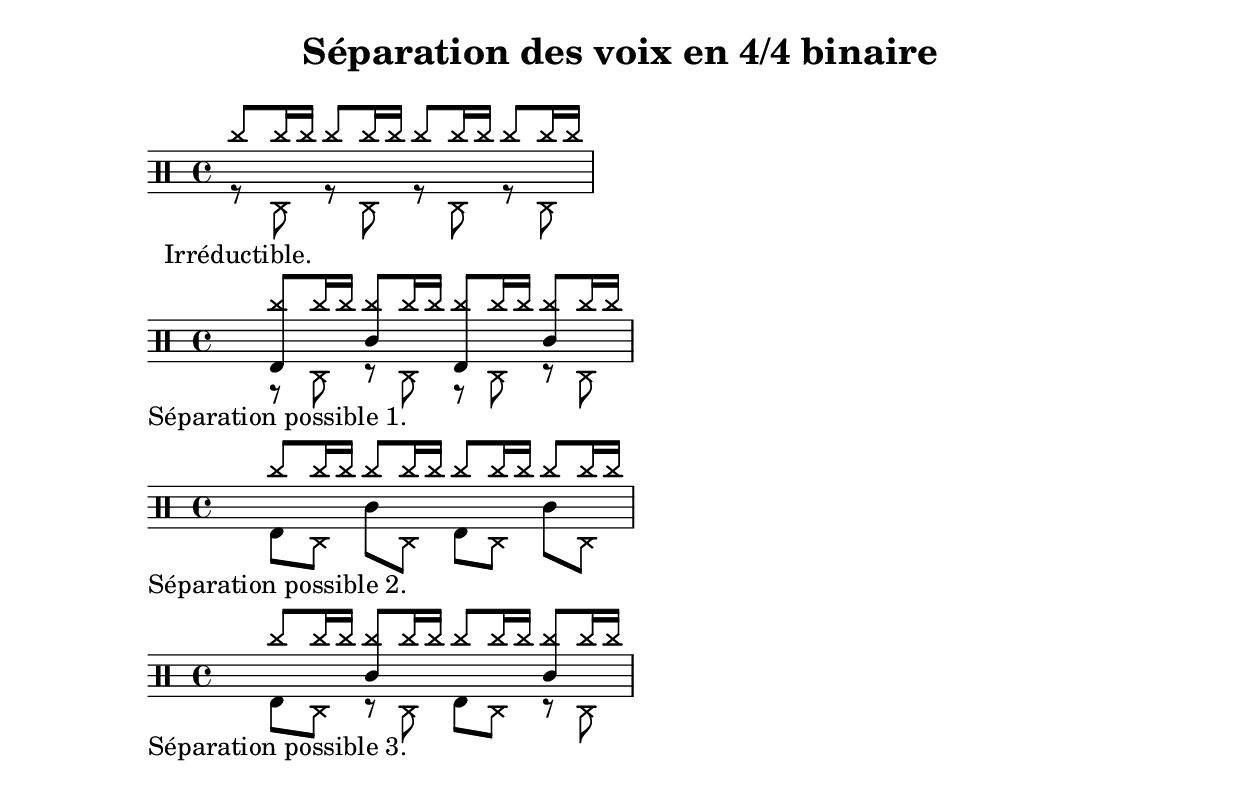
\version "2.20.0"
\include "../../0_drum_style_perso.ly"


\header {
  title = "Séparation des voix en 4/4 binaire"
  composer = " "
}


up = \drummode {
  cymr8 cymr16 cymr cymr8 cymr16 cymr cymr8 cymr16 cymr cymr8 cymr16 cymr 
}
down = \drummode {
  r8 hhp r hhp r hhp r hhp 
}
\score {
  <<
		\new DrumStaff
	<<
	  \set DrumStaff.drumStyleTable = #(alist->hash-table mydrums)
	  \new DrumVoice { \voiceOne \up }
	  \new DrumVoice { \voiceTwo \down }
	  \break
	>>
	\addlyrics { "Irréductible." }
  >>
}


up = \drummode {
  <cymr bd>8 cymr16 cymr <cymr sn>8 cymr16 cymr <cymr bd>8 cymr16 cymr <cymr sn>8 cymr16 cymr 
}
down = \drummode {
  r8 hhp r hhp r hhp r hhp
}
\score {
  <<
		\new DrumStaff
	<<
	  \set DrumStaff.drumStyleTable = #(alist->hash-table mydrums)
	  \new DrumVoice { \voiceOne \up }
	  \new DrumVoice { \voiceTwo \down }
	>>
	\addlyrics { "Séparation possible 1." }
  >>
}


up = \drummode {
  cymr8 cymr16 cymr cymr8 cymr16 cymr cymr8 cymr16 cymr cymr8 cymr16 cymr 
}
down = \drummode {
  bd8[ hhp] sn[ hhp] bd[ hhp] sn[ hhp]
}
\score {
  <<
		\new DrumStaff
	<<
	  \set DrumStaff.drumStyleTable = #(alist->hash-table mydrums)
	  \new DrumVoice { \voiceOne \up }
	  \new DrumVoice { \voiceTwo \down }
	>>
	\addlyrics { "Séparation possible 2." }
  >>
}


up = \drummode {
  cymr8 cymr16 cymr <sn \xNote cymr>8 cymr16 cymr cymr8 cymr16 cymr <sn \xNote cymr>8 cymr16 cymr 
}
down = \drummode {
  bd8 hhp8 r8 hhp bd hhp r8 hhp 
}
\score {
  <<
		\new DrumStaff
	<<
	  \set DrumStaff.drumStyleTable = #(alist->hash-table mydrums)
	  \new DrumVoice { \voiceOne \up }
	  \new DrumVoice { \voiceTwo \down }
	>>
	\addlyrics { "Séparation possible 3." }
  >>
}
